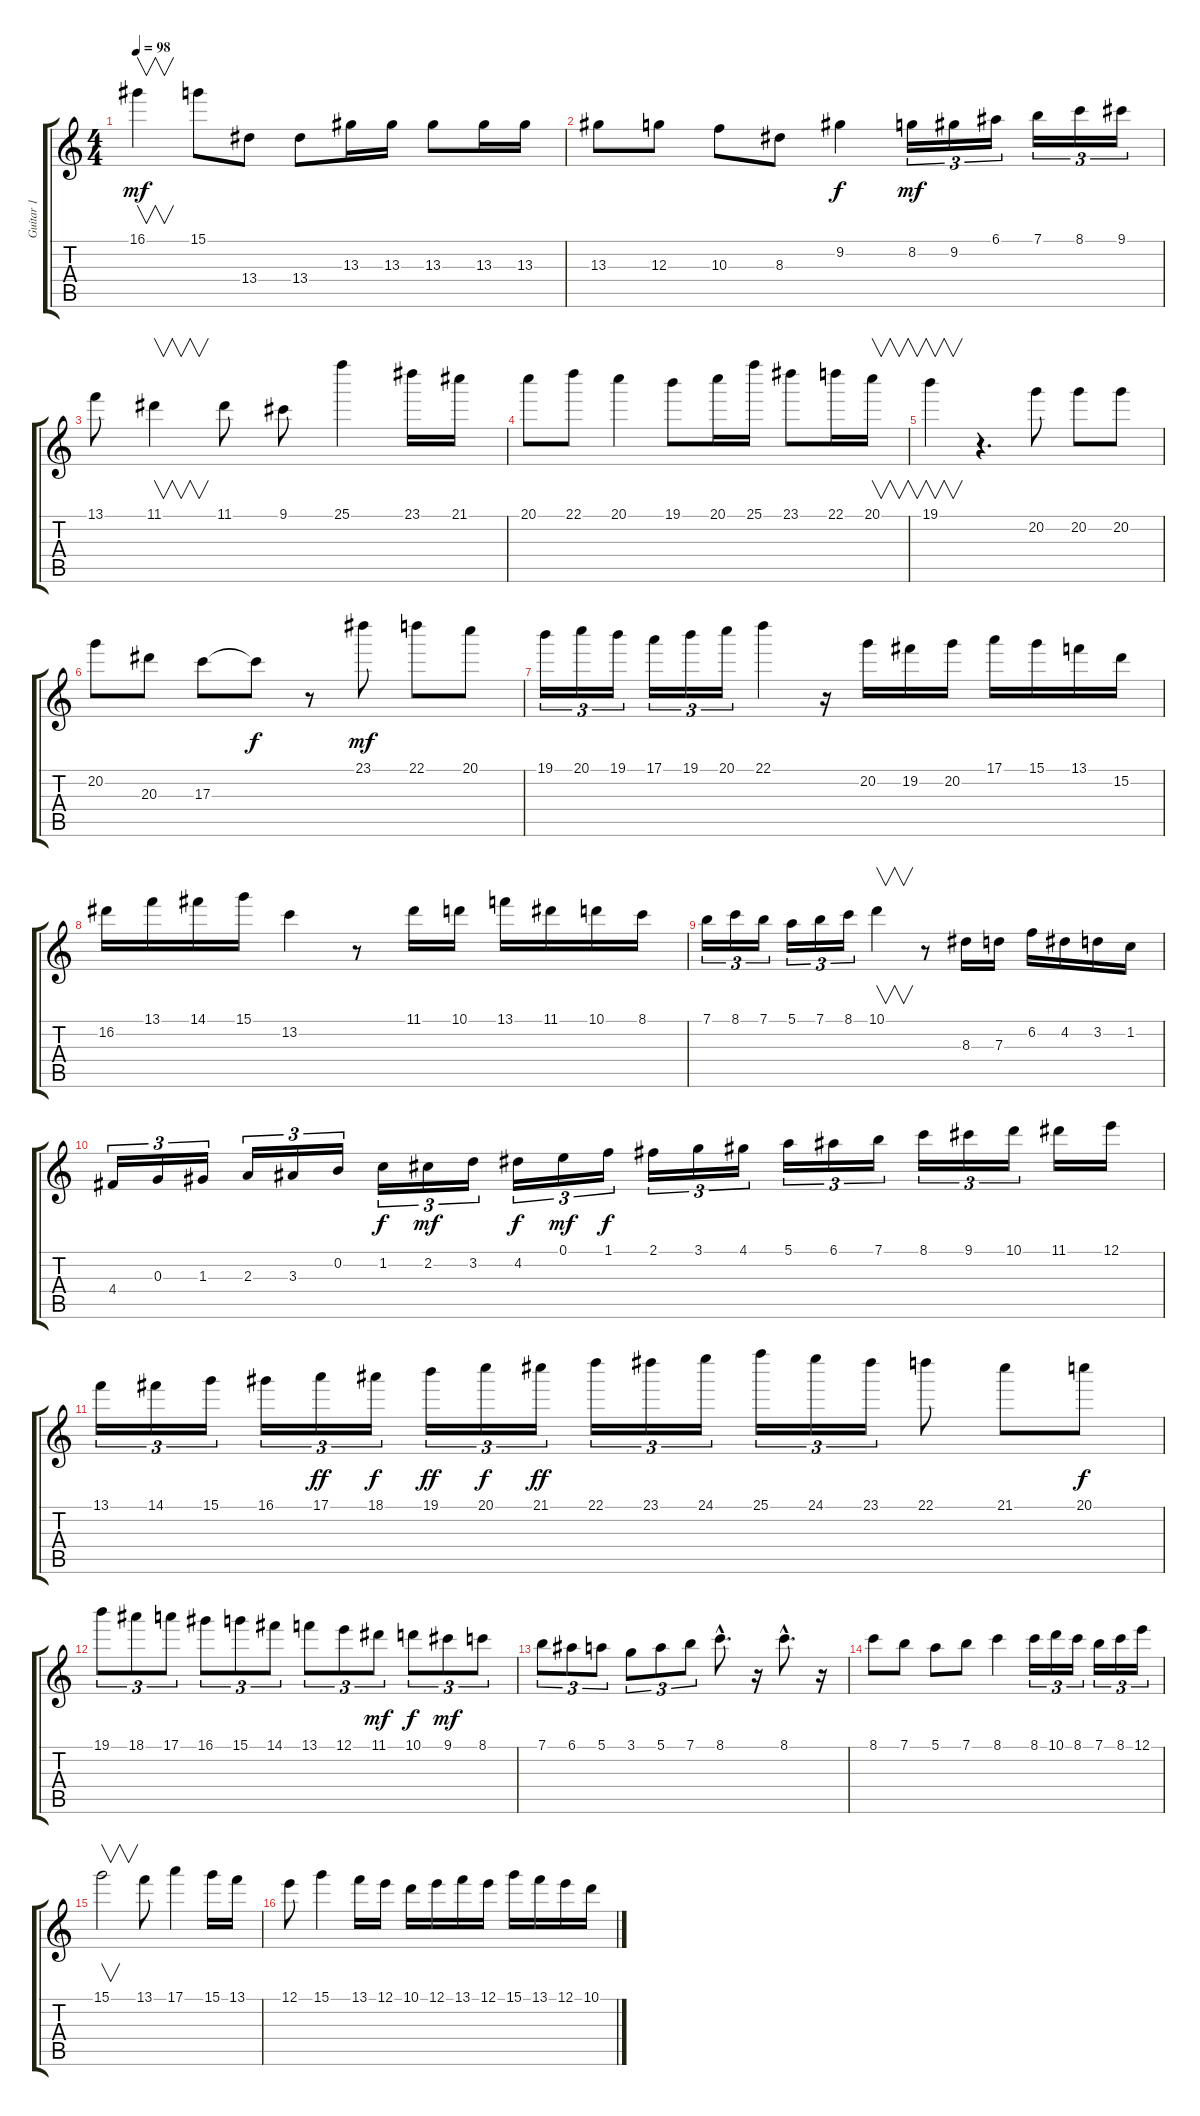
\track ("Guitar 1" "Guitar 1") {instrument acousticguitarnylon}
\staff {score tabs}
\tuning (E4 B3 G3 D3 A2 E2) {hide}
\ts (4 4)
\tempo 98
\clef g2
\ks c
16.1.4{v dy mf} 15.1.8 13.4.8 13.4.8 13.3.16 13.3.16 13.3.8 13.3.16 13.3.16 |
13.3.8 12.3.8 10.3.8 8.3.8 9.2.4{dy f} 8.2.16{tu (3 2) dy mf} 9.2.16{tu (3 2)} 6.1.16{tu (3 2)} 7.1.16{tu (3 2)} 8.1.16{tu (3 2)} 9.1.16{tu (3 2)} |
13.1.8 11.1.4{v} 11.1.8 9.1.8 25.1.4 23.1.16 21.1.16 |
20.1.8 22.1.8 20.1.4 19.1.8 20.1.16 25.1.16 23.1.8 22.1.16 20.1.16{v} |
19.1.4{v} r.4{d} 20.2.8 20.2.8 20.2.8 |
20.2.8 20.3.8 17.3.8 17.3{t}.8{dy f} r.8 23.1.8{dy mf} 22.1.8 20.1.8 |
19.1.16{tu (3 2)} 20.1.16{tu (3 2)} 19.1.16{tu (3 2)} 17.1.16{tu (3 2)} 19.1.16{tu (3 2)} 20.1.16{tu (3 2)} 22.1.4 r.16 20.2.16 19.2.16 20.2.16 17.1.16 15.1.16 13.1.16 15.2.16 |
16.2.16 13.1.16 14.1.16 15.1.16 13.2.4 r.8 11.1.16 10.1.16 13.1.16 11.1.16 10.1.16 8.1.16 |
7.1.16{tu (3 2)} 8.1.16{tu (3 2)} 7.1.16{tu (3 2)} 5.1.16{tu (3 2)} 7.1.16{tu (3 2)} 8.1.16{tu (3 2)} 10.1.4{v} r.8 8.3.16 7.3.16 6.2.16 4.2.16 3.2.16 1.2.16 |
4.4.16{tu (3 2)} 0.3.16{tu (3 2)} 1.3.16{tu (3 2)} 2.3.16{tu (3 2)} 3.3.16{tu (3 2)} 0.2.16{tu (3 2)} 1.2.16{tu (3 2) dy f} 2.2.16{tu (3 2) dy mf} 3.2.16{tu (3 2)} 4.2.16{tu (3 2) dy f} 0.1.16{tu (3 2) dy mf} 1.1.16{tu (3 2) dy f} 2.1.16{tu (3 2)} 3.1.16{tu (3 2)} 4.1.16{tu (3 2)} 5.1.16{tu (3 2)} 6.1.16{tu (3 2)} 7.1.16{tu (3 2)} 8.1.16{tu (3 2)} 9.1.16{tu (3 2)} 10.1.16{tu (3 2)} 11.1.16 12.1.16 |
13.1.16{tu (3 2)} 14.1.16{tu (3 2)} 15.1.16{tu (3 2)} 16.1.16{tu (3 2)} 17.1.16{tu (3 2) dy ff} 18.1.16{tu (3 2) dy f} 19.1.16{tu (3 2) dy ff} 20.1.16{tu (3 2) dy f} 21.1.16{tu (3 2) dy ff} 22.1.16{tu (3 2)} 23.1.16{tu (3 2)} 24.1.16{tu (3 2)} 25.1.16{tu (3 2)} 24.1.16{tu (3 2)} 23.1.16{tu (3 2)} 22.1.8 21.1.8 20.1.8{dy f} |
19.1.8{tu (3 2)} 18.1.8{tu (3 2)} 17.1.8{tu (3 2)} 16.1.8{tu (3 2)} 15.1.8{tu (3 2)} 14.1.8{tu (3 2)} 13.1.8{tu (3 2)} 12.1.8{tu (3 2)} 11.1.8{tu (3 2) dy mf} 10.1.8{tu (3 2) dy f} 9.1.8{tu (3 2) dy mf} 8.1.8{tu (3 2)} |
7.1.8{tu (3 2)} 6.1.8{tu (3 2)} 5.1.8{tu (3 2)} 3.1.8{tu (3 2)} 5.1.8{tu (3 2)} 7.1.8{tu (3 2)} 8.1{hac}.8{d} r.16 8.1{hac}.8{d} r.16 |
8.1.8 7.1.8 5.1.8 7.1.8 8.1.4 8.1.16{tu (3 2)} 10.1.16{tu (3 2)} 8.1.16{tu (3 2)} 7.1.16{tu (3 2)} 8.1.16{tu (3 2)} 12.1.16{tu (3 2)} |
15.1.2{v} 13.1.8 17.1.4 15.1.16 13.1.16 |
12.1.8 15.1.4 13.1.16 12.1.16 10.1.16 12.1.16 13.1.16 12.1.16 15.1.16 13.1.16 12.1.16 10.1.16
